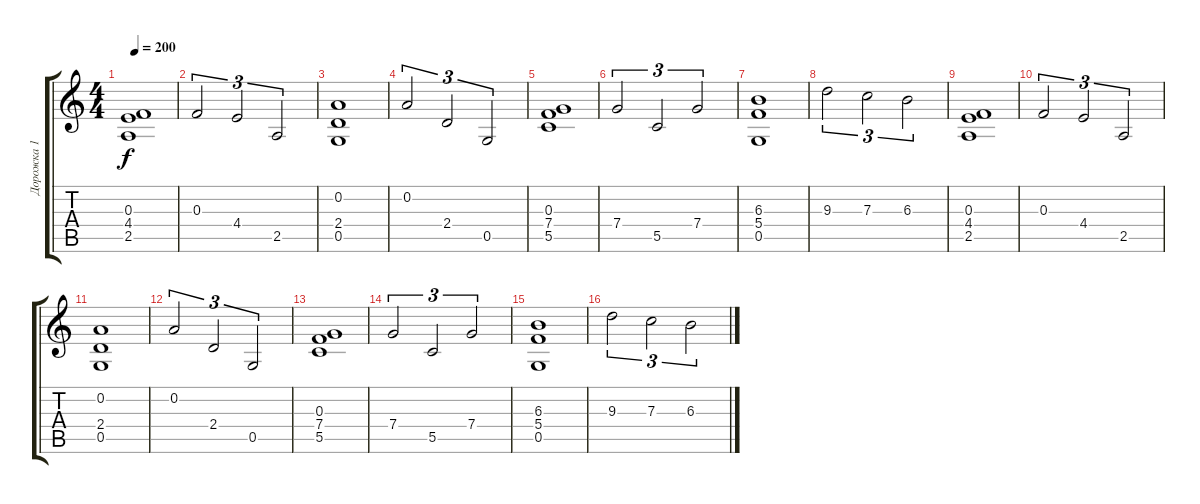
\track ("Дорожка 1" "Дорожка 1") {instrument overdrivenguitar}
\staff {score tabs}
\tuning (D4 A3 F3 C3 G2 C2) {hide}
\ts (4 4)
\tempo 200
\clef g2
\ks c
(0.3 4.4 2.5).1{dy f} |
0.3.2{tu (3 2)} 4.4.2{tu (3 2)} 2.5.2{tu (3 2)} |
(0.2 2.4 0.5).1 |
0.2.2{tu (3 2)} 2.4.2{tu (3 2)} 0.5.2{tu (3 2)} |
(0.3 7.4 5.5).1 |
7.4.2{tu (3 2)} 5.5.2{tu (3 2)} 7.4.2{tu (3 2)} |
(6.3 5.4 0.5).1 |
9.3.2{tu (3 2)} 7.3.2{tu (3 2)} 6.3.2{tu (3 2)} |
(0.3 4.4 2.5).1 |
0.3.2{tu (3 2)} 4.4.2{tu (3 2)} 2.5.2{tu (3 2)} |
(0.2 2.4 0.5).1 |
0.2.2{tu (3 2)} 2.4.2{tu (3 2)} 0.5.2{tu (3 2)} |
(0.3 7.4 5.5).1 |
7.4.2{tu (3 2)} 5.5.2{tu (3 2)} 7.4.2{tu (3 2)} |
(6.3 5.4 0.5).1 |
9.3.2{tu (3 2)} 7.3.2{tu (3 2)} 6.3.2{tu (3 2)}
